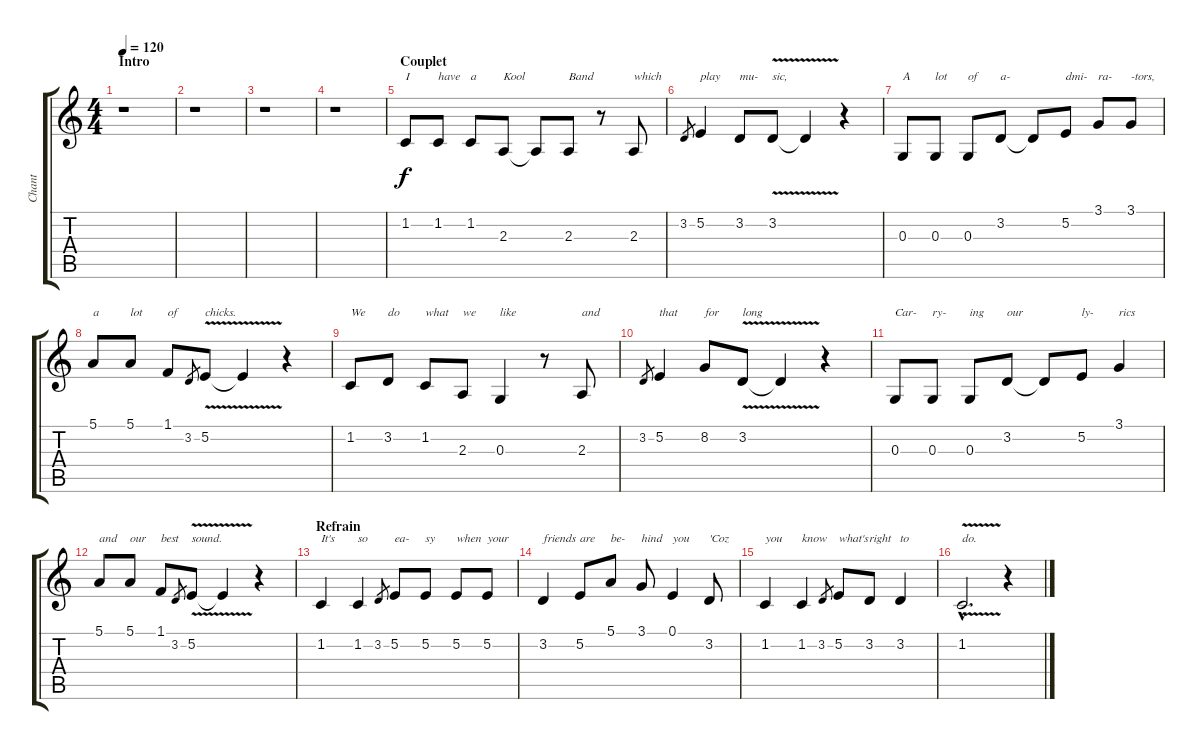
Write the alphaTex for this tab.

\track ("Chant" "Chant") {instrument lead6voice}
\staff {score tabs}
\tuning (E4 B3 G3 D3 A2 E2) {hide}
\ts (4 4)
\section ("" "Intro")
\tempo 120
\clef g2
\ks c
r.1{dy f instrument lead6voice} |
r.1 |
r.1 |
r.1 |
\section ("" "Couplet")
1.2.8{txt "I"} 1.2.8{txt "have"} 1.2.8{txt "a"} 2.3.8{txt "Kool"} 2.3{t}.8 2.3.8{txt "Band"} r.8 2.3.8{txt "which"} |
3.2.8{gr} 5.2.4{txt "play"} 3.2.8{txt "mu-"} 3.2{v}.8{txt "sic,"} 3.2{t}.4 r.4 |
0.3.8{txt "A"} 0.3.8{txt "lot"} 0.3.8{txt "of"} 3.2.8{txt "a-"} 3.2{t}.8 5.2.8{txt "dmi-"} 3.1.8{txt "ra-"} 3.1.8{txt "-tors,"} |
5.1.8{txt "a"} 5.1.8{txt "lot"} 1.1.8{txt "of"} 3.2.8{gr} 5.2{v}.8{txt "chicks."} 5.2{t}.4 r.4 |
1.2.8{txt "We"} 3.2.8{txt "do"} 1.2.8{txt "what"} 2.3.8{txt "we"} 0.3.4{txt "like"} r.8 2.3.8{txt "and"} |
3.2.8{gr} 5.2.4{txt "that"} 8.2.8{txt "for"} 3.2{v}.8{txt "long"} 3.2{t}.4 r.4 |
0.3.8{txt "Car-"} 0.3.8{txt "ry-"} 0.3.8{txt "ing"} 3.2.8{txt "our"} 3.2{t}.8 5.2.8{txt "ly-"} 3.1.4{txt "rics"} |
5.1.8{txt "and"} 5.1.8{txt "our"} 1.1.8{txt "best"} 3.2.8{gr} 5.2{v}.8{txt "sound."} 5.2{t}.4 r.4 |
\section ("" "Refrain")
1.2.4{txt "It's" volume 12} 1.2.4{txt "so"} 3.2.8{gr} 5.2.8{txt "ea-"} 5.2.8{txt "sy"} 5.2.8{txt "when"} 5.2.8{txt "your"} |
3.2.4{txt "friends"} 5.2.8{txt "are"} 5.1.8{txt "be-"} 3.1.8{txt "hind"} 0.1.4{txt "you"} 3.2.8{txt "'Coz"} |
1.2.4{txt "you"} 1.2.4{txt "know"} 3.2.8{gr} 5.2.8{txt "what's"} 3.2.8{txt "right"} 3.2.4{txt "to"} |
1.2{v hac}.2{d txt "do."} r.4
